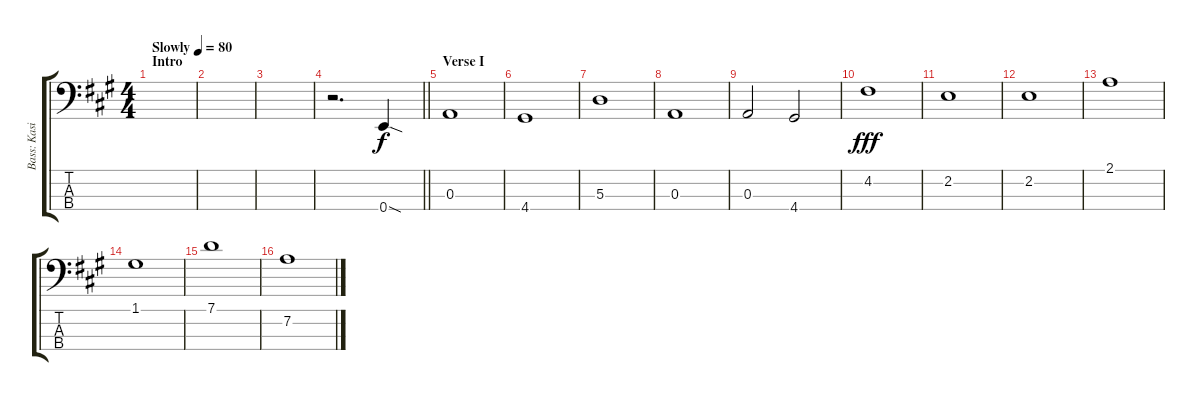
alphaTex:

\track ("Bass: Kasim Sulton" "Bass: Kasi") {instrument electricbassfinger}
\staff {score tabs}
\tuning (G2 D2 A1 E1) {hide}
\ts (4 4)
\section ("" "Intro")
\tempo (80 "Slowly")
\clef f4
\ks a
|
|
|
\barLineRight lightlight
r.2{d} 0.4{sod}.4 |
\section ("" "Verse I")
0.3.1 |
4.4.1 |
5.3.1 |
0.3.1 |
0.3.2 4.4.2 |
4.2.1{dy fff} |
2.2.1 |
2.2.1 |
2.1.1 |
1.1.1 |
7.1.1 |
7.2.1
